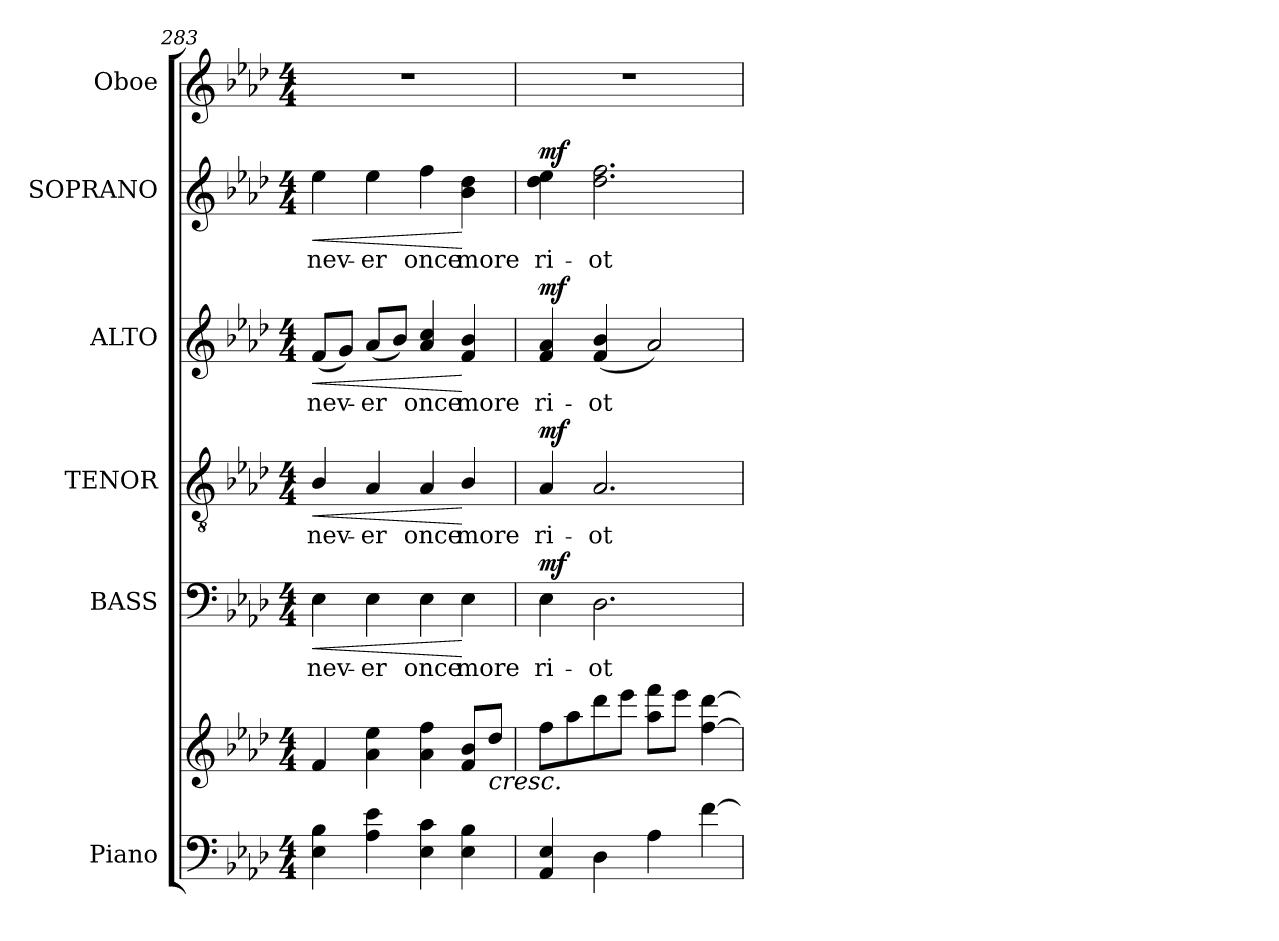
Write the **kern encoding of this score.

**kern	**kern	**dynam	**kern	**text	**dynam	**kern	**text	**dynam	**kern	**text	**dynam	**kern	**text	**dynam	**kern
*part6	*part6	*part6	*part5	*part5	*part5	*part4	*part4	*part4	*part3	*part3	*part3	*part2	*part2	*part2	*part1
*staff7	*staff6	*staff6/7	*staff5	*staff5	*staff5	*staff4	*staff4	*staff4	*staff3	*staff3	*staff3	*staff2	*staff2	*staff2	*staff1
*I"Piano	*	*	*I"BASS	*	*	*I"TENOR	*	*	*I"ALTO	*	*	*I"SOPRANO	*	*	*I"Oboe
*I'Pno.	*	*	*I'B.	*	*	*I'T.	*	*	*I'A.	*	*	*I'S.	*	*	*I'Ob.
*clefF4	*clefG2	*	*clefF4	*	*	*clefGv2	*	*	*clefG2	*	*	*clefG2	*	*	*clefG2
*	*	*	*	*	*	*ITrd7c12	*	*	*	*	*	*	*	*	*
*k[b-e-a-d-]	*k[b-e-a-d-]	*	*k[b-e-a-d-]	*	*	*k[b-e-a-d-]	*	*	*k[b-e-a-d-]	*	*	*k[b-e-a-d-]	*	*	*k[b-e-a-d-]
*A-:	*A-:	*	*A-:	*	*	*A-:	*	*	*A-:	*	*	*A-:	*	*	*A-:
*M4/4	*M4/4	*	*M4/4	*	*	*M4/4	*	*	*M4/4	*	*	*M4/4	*	*	*M4/4
=283	=283	=283	=283	=283	=283	=283	=283	=283	=283	=283	=283	=283	=283	=283	=283
!	!	!	!	!LO:LY:b:color=#000000	!LO:HP:b	!	!	!	!	!	!	!	!	!	!
!	!	!	!	!	!	!	!LO:LY:b:color=#000000	!LO:HP:b	!	!	!	!	!	!	!
!	!	!	!	!	!	!	!	!	!	!LO:LY:b:color=#000000	!LO:HP:b	!	!	!	!
!	!	!	!	!	!	!	!	!	!	!	!	!	!LO:LY:b:color=#000000	!LO:HP:b	!
4E-i\ 4B-i	4fi/	.	4E-i\	nev-	<	4BB-i/	nev-	<	(8fi/L	nev-	<	4ee-i\	nev-	<	1r
.	.	.	.	.	.	.	.	.	8gi/J)	.	.	.	.	.	.
!	!	!	!	!LO:LY:b:color=#000000	!	!	!	!	!	!	!	!	!	!	!
!	!	!	!	!	!	!	!LO:LY:b:color=#000000	!	!	!	!	!	!	!	!
!	!	!	!	!	!	!	!	!	!	!LO:LY:b:color=#000000	!	!	!	!	!
!	!	!	!	!	!	!	!	!	!	!	!	!	!LO:LY:b:color=#000000	!	!
4A-i\ 4e-i	4a-i\ 4ee-i	[	4E-i\	-er	.	4AA-i/	-er	.	(8a-i/L	-er	.	4ee-i\	-er	.	.
.	.	.	.	.	.	.	.	.	8b-i/J)	.	.	.	.	.	.
!	!	!	!	!LO:LY:b:color=#000000	!	!	!	!	!	!	!	!	!	!	!
!	!	!	!	!	!	!	!LO:LY:b:color=#000000	!	!	!	!	!	!	!	!
!	!	!	!	!	!	!	!	!	!	!LO:LY:b:color=#000000	!	!	!	!	!
!	!	!	!	!	!	!	!	!	!	!	!	!	!LO:LY:b:color=#000000	!	!
4E-i\ 4ci	4a-i\ 4ffi	.	4E-i\	once	.	4AA-i/	once	.	4a-i/ 4cci	once	.	4ffi\	once	.	.
!	!	!	!	!LO:LY:b:color=#000000	!	!	!	!	!	!	!	!	!	!	!
!	!	!	!	!	!	!	!LO:LY:b:color=#000000	!	!	!	!	!	!	!	!
!	!	!	!	!	!	!	!	!	!	!LO:LY:b:color=#000000	!	!	!	!	!
!	!	!	!	!	!	!	!	!	!	!	!	!	!LO:LY:b:color=#000000	!	!
4E-i\ 4B-i	8fi/ 8b-iL	.	4E-i\	more	[	4BB-i/	more	[	4fi/ 4b-i	more	[	4b-i\ 4dd-i	more	[	.
!	!	!LO:HP:b	!	!	!	!	!	!	!	!	!	!	!	!	!
.	8dd-i/J	<	.	.	.	.	.	.	.	.	.	.	.	.	.
=284	=284	=284	=284	=284	=284	=284	=284	=284	=284	=284	=284	=284	=284	=284	=284
*	*^	*	*	*	*	*	*	*	*	*	*	*	*	*	*
!	!	!	!	!	!LO:LY:b:color=#000000	!	!	!	!	!	!	!	!	!	!	!
!	!	!	!	!	!	!	!	!LO:LY:b:color=#000000	!	!	!	!	!	!	!	!
!	!	!	!	!	!	!	!	!	!	!	!LO:LY:b:color=#000000	!	!	!	!	!
!	!	!	!	!	!	!	!	!	!	!	!	!	!	!LO:LY:b:color=#000000	!	!
4AA-i/ 4E-i	8ffi\L	1ryy	.	4E-i\	ri-	mf	4AA-i/	ri-	mf	4fi/ 4a-i	ri-	mf	4dd-i\ 4ee-i	ri-	mf	1r
.	8aa-i\	.	.	.	.	.	.	.	.	.	.	.	.	.	.	.
!	!	!	!	!	!LO:LY:b:color=#000000	!	!	!	!	!	!	!	!	!	!	!
!	!	!	!	!	!	!	!	!LO:LY:b:color=#000000	!	!	!	!	!	!	!	!
!	!	!	!	!	!	!	!	!	!	!	!LO:LY:b:color=#000000	!	!	!	!	!
!	!	!	!	!	!	!	!	!	!	!	!	!	!	!LO:LY:b:color=#000000	!	!
4D-i\	8ddd-i\	.	.	2.D-i\	-ot	.	2.AA-i/	-ot	.	(4fi/ 4b-i	-ot	.	2.dd-i\ 2.ffi	-ot	.	.
.	8eee-i\J	.	.	.	.	.	.	.	.	.	.	.	.	.	.	.
4A-i\	8aa-i\ 8fffiL	.	.	.	.	.	.	.	.	2a-i/)	.	.	.	.	.	.
.	8eee-i\J	.	.	.	.	.	.	.	.	.	.	.	.	.	.	.
[4fi\	[4ffi\ [4ddd-i	.	.	.	.	.	.	.	.	.	.	.	.	.	.	.
*	*v	*v	*	*	*	*	*	*	*	*	*	*	*	*	*	*
=	=	=	=	=	=	=	=	=	=	=	=	=	=	=	=
*-	*-	*-	*-	*-	*-	*-	*-	*-	*-	*-	*-	*-	*-	*-	*-
